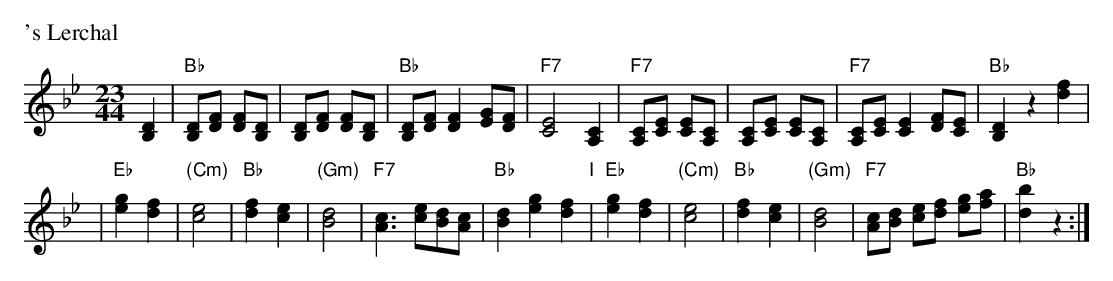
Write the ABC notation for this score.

X:1
M: 23/44
L: 1/8
P: 's Lerchal
K: Bb
[D2B,2] \
| "Bb"[DB,][FD] [FD][DB,] | [DB,][FD] [FD][DB,] \
| "Bb"[DB,][FD] [F2D2] [GE][FD] | "F7"[E4C4] [C2A,2] \
| "F7"[CA,][EC] [EC][CA,] | [CA,][EC] [EC][CA,] \
| "F7"[CA,][EC] [E2C2] [FD][EC] | "Bb"[D2B,2] z2 [f2d2] |
| "Eb"[g2e2] [f2d2] | "(Cm)"[e4c4] \
| "Bb"[f2d2] [e2c2] | "(Gm)"[d4B4] \
| "F7"[c3A3]  [ec][dB][cA] | "Bb"[d2B2] [g2e2] [f2d2] \
"I"\
| "Eb"[g2e2] [f2d2] | "(Cm)"[e4c4] \
| "Bb"[f2d2] [e2c2] | "(Gm)"[d4B4] \
| "F7"[cA][dB] [ec][fd] [ge][af] | "Bb"[b2d2] z2 :|
